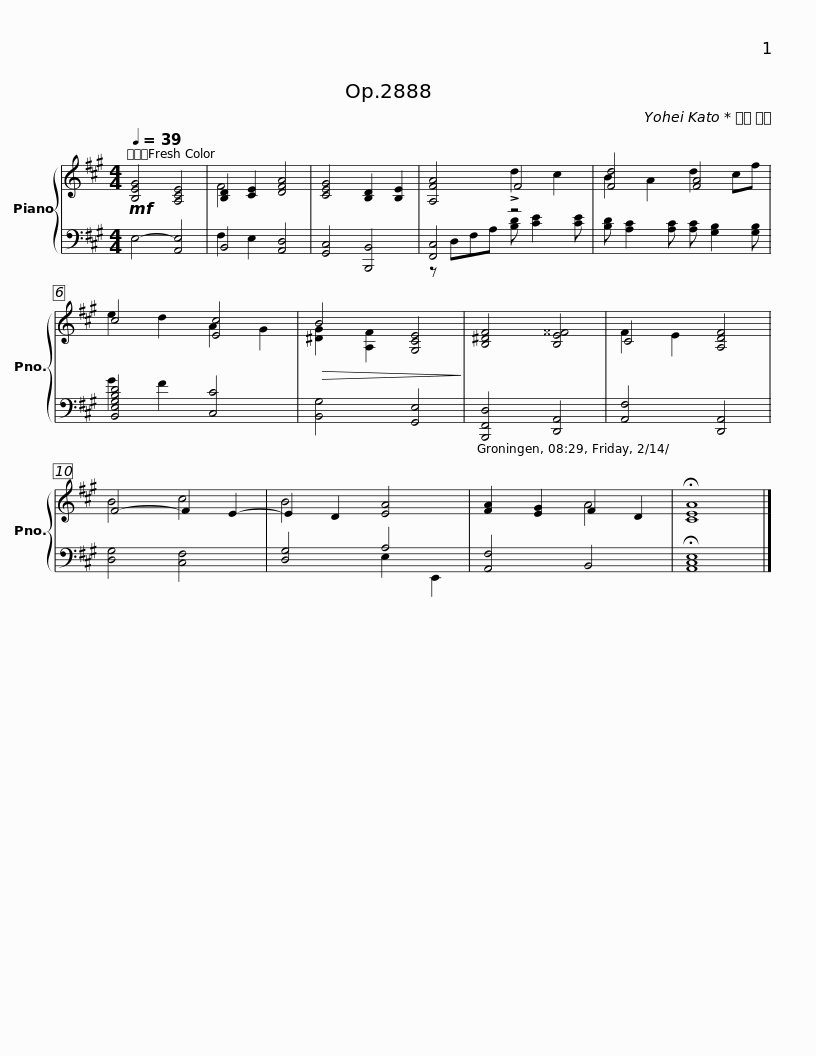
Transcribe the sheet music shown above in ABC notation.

X:1
%%score { ( 1 3 ) | ( 2 4 ) }
L:1/8
Q:1/4=39
M:4/4
I:linebreak $
K:A
V:1 treble
V:3 treble
V:2 bass
V:4 bass
V:1
!mf! [B,EG]4 [A,CE]4 | [B,D]2 [CE]2 [DFA]4 | [CEG]4 [B,D]2 [B,E]2 | [A,FA]4 F4 | [Fd]4 [FA]4 | %5
 c4 [Ec]4 |!>(! B4 [G,CE]4!>)! |$ [B,^DF]4 [B,E^^F]4 | C4 [A,DF]4 | F4- F2 E2- | %10
 E2 D2 [EA]4 | [FA]2 [EG]2 F2 D2 | !fermata![CEA]8 |] %13
V:2
 E,4- [A,,E,]4 | B,,4 [A,,D,]4 | [G,,C,]4 [B,,,B,,]4 | [F,,C,]4 z4 | [B,D] [A,C]2 [A,C] [A,C] [G,B,]2 [G,B,] | %5
 [B,,E,G,B,D]4 [C,C]4 | [B,,G,]4 [G,,E,]4 |$ [B,,,F,,D,]4 [D,,A,,]4 | [A,,F,]4 [D,,A,,]4 | [D,G,]4 [C,F,]4 | %10
 [D,G,]4 A,4 | [A,,F,]4 B,,4 | !fermata![A,,C,E,]8 |] %13
V:3
 x8 | F4 x4 | x8 | x4 !>!d2 c2 | B2 A2 d2 cf | %5
 e2 d2 A2 G2 | [^DG]2 [A,F]2 x4 |$ x8 | F2 E2 x4 | B4 c4 | %10
 B4 x4 | x4 A4 | x8 |] %13
V:4
 x8 | F,2 E,2 x4 | x8 | z D,F,A, [B,D] [CE]2 [CE] | x8 | %5
 G2 F2 x4 | x8 |$ x8 | x8 | x8 | %10
 x4 E,2 E,,2 | x8 | x8 |] %13
